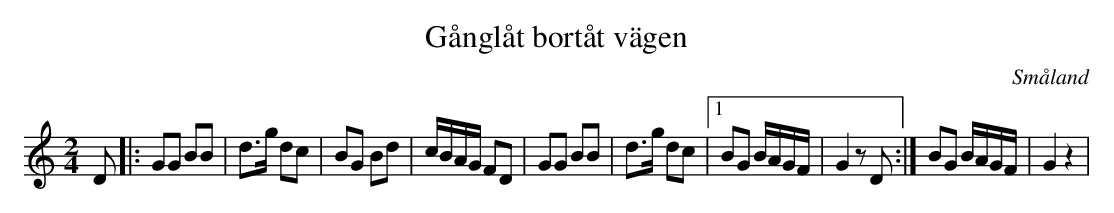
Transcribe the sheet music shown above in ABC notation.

X:1
T:Gånglåt bortåt vägen
O:Småland
M:2/4
L:1/8
K:C
D |: GG BB | d3/2g/2 dc | BG Bd | c/2B/2A/2G/2 FD | GG BB | d3/2g/2 dc |1 BG B/2A/2G/2F/2 | G2 z D :| BG B/2A/2G/2F/2 | G2 z2 |
